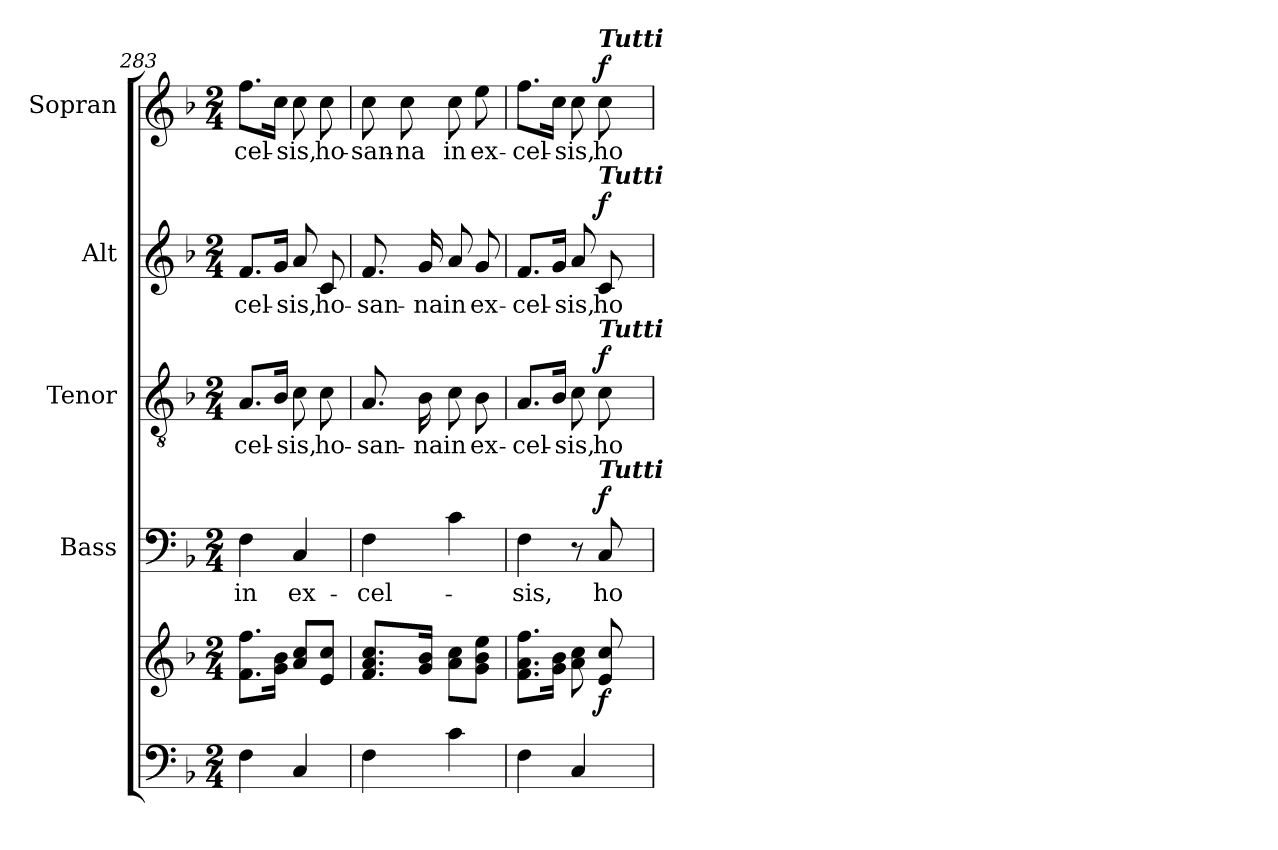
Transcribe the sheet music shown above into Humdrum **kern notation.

**kern	**kern	**dynam	**kern	**text	**dynam	**kern	**text	**dynam	**kern	**text	**dynam	**kern	**text	**dynam
*part5	*part5	*part5	*part4	*part4	*part4	*part3	*part3	*part3	*part2	*part2	*part2	*part1	*part1	*part1
*staff6	*staff5	*staff5/6	*staff4	*staff4	*staff4	*staff3	*staff3	*staff3	*staff2	*staff2	*staff2	*staff1	*staff1	*staff1
*	*	*	*I"Bass	*	*	*I"Tenor	*	*	*I"Alt	*	*	*I"Sopran	*	*
*	*	*	*I'B.	*	*	*I'T.	*	*	*I'A.	*	*	*I'S.	*	*
*clefF4	*clefG2	*	*clefF4	*	*	*clefGv2	*	*	*clefG2	*	*	*clefG2	*	*
*k[b-]	*k[b-]	*	*k[b-]	*	*	*k[b-]	*	*	*k[b-]	*	*	*k[b-]	*	*
*F:	*F:	*	*F:	*	*	*F:	*	*	*F:	*	*	*F:	*	*
*M2/4	*M2/4	*	*M2/4	*	*	*M2/4	*	*	*M2/4	*	*	*M2/4	*	*
=283	=283	=283	=283	=283	=283	=283	=283	=283	=283	=283	=283	=283	=283	=283
!	!	!	!	!LO:LY:b	!	!	!LO:LY:b	!	!	!LO:LY:b	!	!	!LO:LY:b	!
4F\	8.f\ 8.ff\L	.	4F\	in	.	8.A/L	-cel-	.	8.f/L	-cel-	.	8.ff\L	-cel-	.
.	16g\ 16b-\Jk	.	.	.	.	16B-/Jk	.	.	16g/Jk	.	.	16cc\Jk	.	.
!	!	!	!	!LO:LY:b	!	!	!LO:LY:b	!	!	!LO:LY:b	!	!	!LO:LY:b	!
4C/	8a/ 8cc/L	.	4C/	ex-	.	8c\	-sis,	.	8a/	-sis,	.	8cc\	-sis,	.
!	!	!	!	!	!	!	!LO:LY:b	!	!	!LO:LY:b	!	!	!LO:LY:b	!
.	8e/ 8cc/J	.	.	.	.	8c\	ho-	.	8c/	ho-	.	8cc\	ho-	.
=284	=284	=284	=284	=284	=284	=284	=284	=284	=284	=284	=284	=284	=284	=284
!	!	!	!	!LO:LY:b	!	!	!LO:LY:b	!	!	!LO:LY:b	!	!	!LO:LY:b	!
4F\	8.f/ 8.a/ 8.cc/L	.	4F\	-cel-	.	8.A/	-san-	.	8.f/	-san-	.	8cc\	-san-	.
!	!	!	!	!	!	!	!	!	!	!	!	!	!LO:LY:b	!
.	.	.	.	.	.	.	.	.	.	.	.	8cc\	-na	.
!	!	!	!	!	!	!	!LO:LY:b	!	!	!LO:LY:b	!	!	!	!
.	16g/ 16b-/Jk	.	.	.	.	16B-\	-na	.	16g/	-na	.	.	.	.
!	!	!	!	!	!	!	!LO:LY:b	!	!	!LO:LY:b	!	!	!LO:LY:b	!
4c\	8a\ 8cc\L	.	4c\	.	.	8c\	in	.	8a/	in	.	8cc\	in	.
!	!	!	!	!	!	!	!LO:LY:b	!	!	!LO:LY:b	!	!	!LO:LY:b	!
.	8g\ 8b-\ 8ee\J	.	.	.	.	8B-\	ex-	.	8g/	ex-	.	8ee\	ex-	.
=285	=285	=285	=285	=285	=285	=285	=285	=285	=285	=285	=285	=285	=285	=285
!	!	!	!	!LO:LY:b	!	!	!LO:LY:b	!	!	!LO:LY:b	!	!	!LO:LY:b	!
4F\	8.f\ 8.a\ 8.ff\L	.	4F\	-sis,	.	8.A/L	-cel-	.	8.f/L	-cel-	.	8.ff\L	-cel-	.
.	16g\ 16b-\Jk	.	.	.	.	16B-/Jk	.	.	16g/Jk	.	.	16cc\Jk	.	.
!	!	!	!	!	!	!	!LO:LY:b	!	!	!LO:LY:b	!	!	!LO:LY:b	!
4C/	8a\ 8cc\	.	8r	.	.	8c\	-sis,	.	8a/	-sis,	.	8cc\	-sis,	.
!	!	!	!	!	!	!	!	!	!	!	!	!LO:TX:a:Bi:t=Tutti	!	!
!	!	!	!	!	!	!	!	!	!LO:TX:a:Bi:t=Tutti	!	!	!	!	!
!	!	!	!	!	!	!LO:TX:a:Bi:t=Tutti	!	!	!	!	!	!	!	!
!	!	!	!LO:TX:a:Bi:t=Tutti	!	!	!	!	!	!	!	!	!	!	!
!	!	!LO:DY:b	!	!LO:LY:b	!LO:DY:a	!	!LO:LY:b	!LO:DY:a	!	!LO:LY:b	!LO:DY:a	!	!LO:LY:b	!LO:DY:a
.	8e/ 8cc/	f	8C/	ho-	f	8c\	ho-	f	8c/	ho-	f	8cc\	ho-	f
=	=	=	=	=	=	=	=	=	=	=	=	=	=	=
*-	*-	*-	*-	*-	*-	*-	*-	*-	*-	*-	*-	*-	*-	*-
